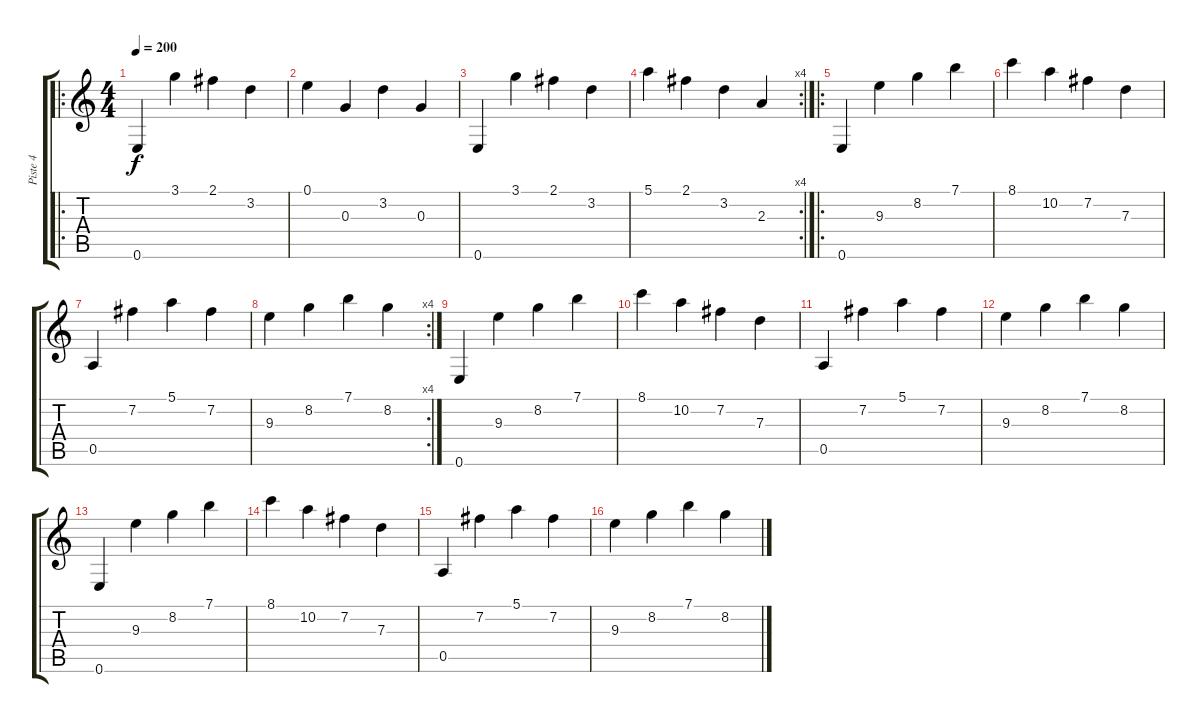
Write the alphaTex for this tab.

\track ("Piste 4" "Piste 4") {instrument acousticguitarsteel}
\staff {score tabs}
\tuning (E4 B3 G3 D3 A2 E2) {hide}
\ro
\ts (4 4)
\tempo 200
\clef g2
\ks c
0.6.4{dy f} 3.1.4 2.1.4 3.2.4 |
0.1.4 0.3.4 3.2.4 0.3.4 |
0.6.4 3.1.4 2.1.4 3.2.4 |
\rc 4
5.1.4 2.1.4 3.2.4 2.3.4 |
\ro
0.6.4 9.3.4 8.2.4 7.1.4 |
8.1.4 10.2.4 7.2.4 7.3.4 |
0.5.4 7.2.4 5.1.4 7.2.4 |
\rc 4
9.3.4 8.2.4 7.1.4 8.2.4 |
0.6.4 9.3.4 8.2.4 7.1.4 |
8.1.4 10.2.4 7.2.4 7.3.4 |
0.5.4 7.2.4 5.1.4 7.2.4 |
9.3.4 8.2.4 7.1.4 8.2.4 |
0.6.4 9.3.4 8.2.4 7.1.4 |
8.1.4 10.2.4 7.2.4 7.3.4 |
0.5.4 7.2.4 5.1.4 7.2.4 |
9.3.4 8.2.4 7.1.4 8.2.4
